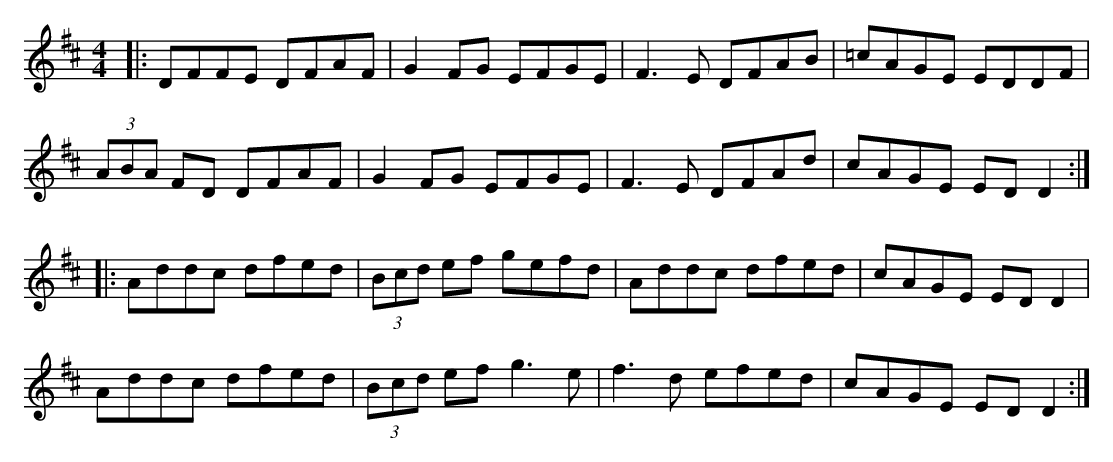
X:1
M:4/4
K:D
|:DFFE DFAF|G2FG EFGE|F3E DFAB|=cAGE EDDF|
(3ABA FD DFAF|G2FG EFGE|F3E DFAd|cAGE ED D2:|
|:Addc dfed|(3Bcd ef gefd|Addc dfed|cAGE ED D2|
Addc dfed|(3Bcd ef g3 e|f3d efed|cAGE ED D2:|
